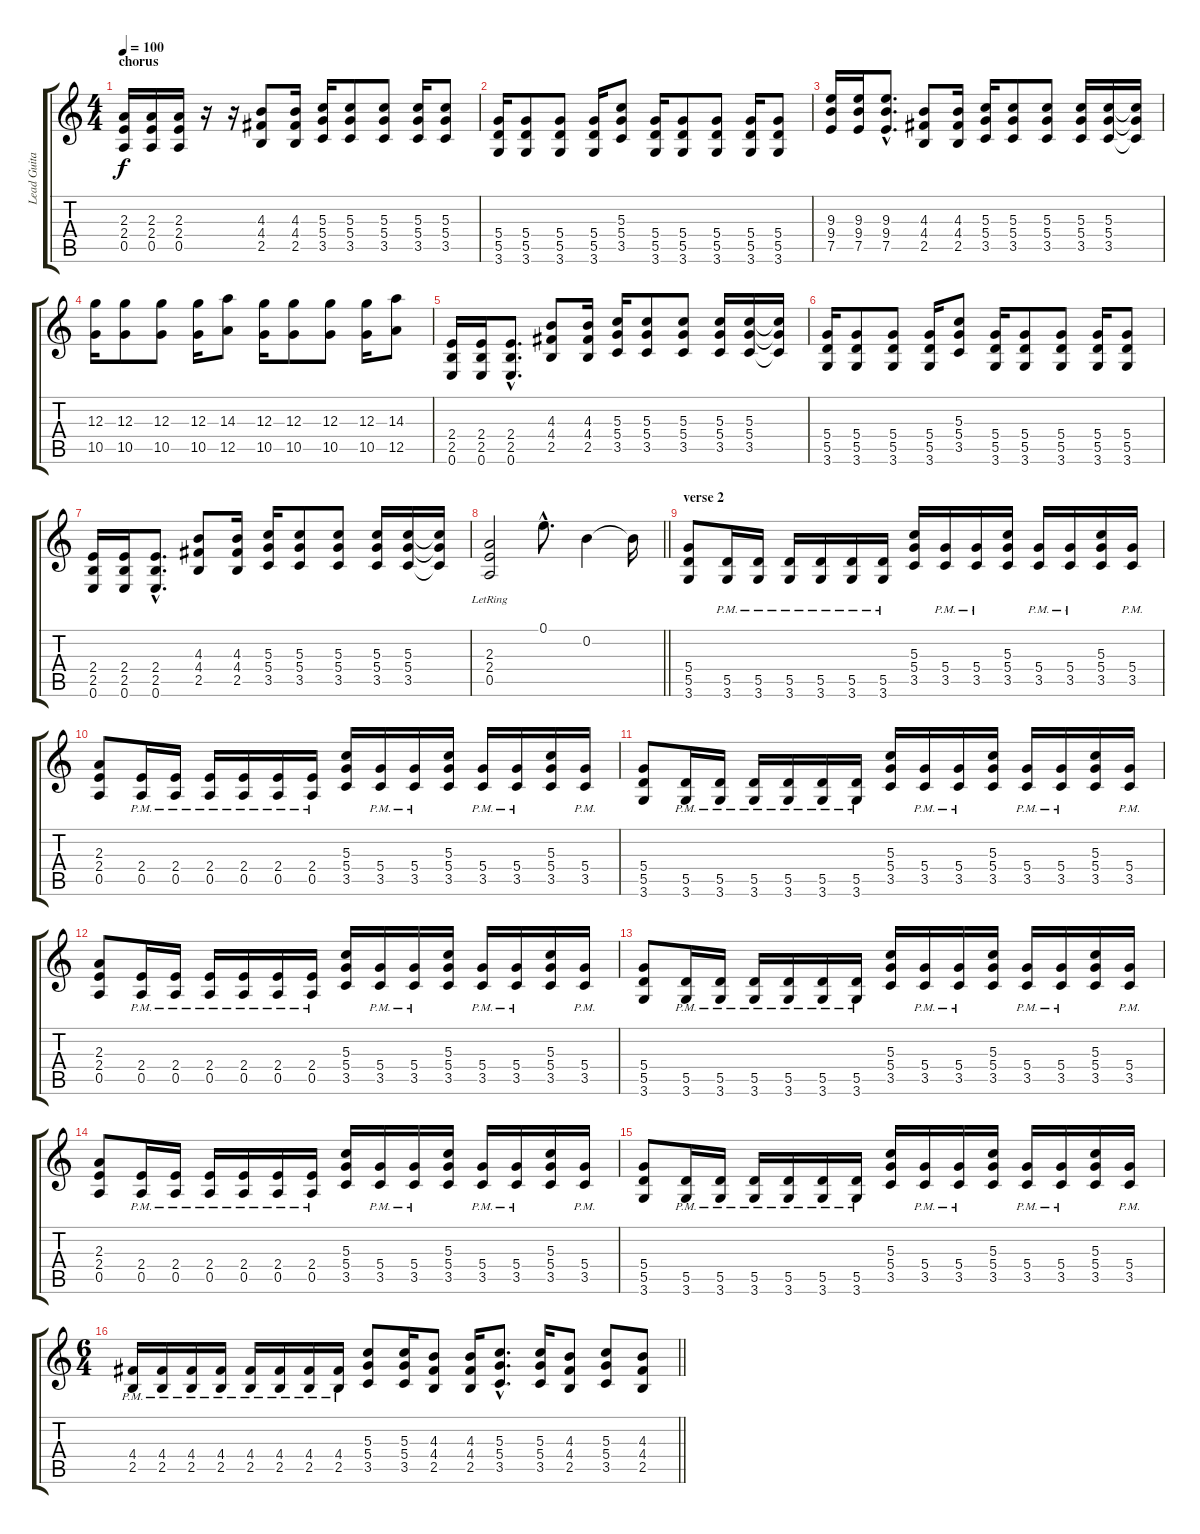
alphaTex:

\track ("Lead Guitar" "Lead Guita") {instrument overdrivenguitar}
\staff {score tabs}
\tuning (E4 B3 G3 D3 A2 E2) {hide}
\ts (4 4)
\section ("" "chorus")
\tempo 100
\clef g2
\ks c
(2.3 2.4 0.5).16{dy f} (2.3 2.4 0.5).16 (2.3 2.4 0.5).16 r.16 r.16 (4.3 4.4 2.5).8 (4.3 4.4 2.5).16 (5.3 5.4 3.5).16 (5.3 5.4 3.5).8 (5.3 5.4 3.5).8 (5.3 5.4 3.5).16 (5.3 5.4 3.5).8 |
(5.4 5.5 3.6).16 (5.4 5.5 3.6).8 (5.4 5.5 3.6).8 (5.4 5.5 3.6).16 (5.3 5.4 3.5).8 (5.4 5.5 3.6).16 (5.4 5.5 3.6).8 (5.4 5.5 3.6).8 (5.4 5.5 3.6).16 (5.4 5.5 3.6).8 |
(9.3 9.4 7.5).16 (9.3 9.4 7.5).16 (9.3{hac} 9.4{hac} 7.5{hac}).8{d} (4.3 4.4 2.5).8 (4.3 4.4 2.5).16 (5.3 5.4 3.5).16 (5.3 5.4 3.5).8 (5.3 5.4 3.5).8 (5.3 5.4 3.5).16 (5.3 5.4 3.5).16 (5.3{t} 5.4{t} 3.5{t}).16 |
(12.3 10.5).16 (12.3 10.5).8 (12.3 10.5).8 (12.3 10.5).16 (14.3 12.5).8 (12.3 10.5).16 (12.3 10.5).8 (12.3 10.5).8 (12.3 10.5).16 (14.3 12.5).8 |
(2.4 2.5 0.6).16 (2.4 2.5 0.6).16 (2.4{hac} 2.5{hac} 0.6{hac}).8{d} (4.3 4.4 2.5).8 (4.3 4.4 2.5).16 (5.3 5.4 3.5).16 (5.3 5.4 3.5).8 (5.3 5.4 3.5).8 (5.3 5.4 3.5).16 (5.3 5.4 3.5).16 (5.3{t} 5.4{t} 3.5{t}).16 |
(5.4 5.5 3.6).16 (5.4 5.5 3.6).8 (5.4 5.5 3.6).8 (5.4 5.5 3.6).16 (5.3 5.4 3.5).8 (5.4 5.5 3.6).16 (5.4 5.5 3.6).8 (5.4 5.5 3.6).8 (5.4 5.5 3.6).16 (5.4 5.5 3.6).8 |
(2.4 2.5 0.6).16 (2.4 2.5 0.6).16 (2.4{hac} 2.5{hac} 0.6{hac}).8{d} (4.3 4.4 2.5).8 (4.3 4.4 2.5).16 (5.3 5.4 3.5).16 (5.3 5.4 3.5).8 (5.3 5.4 3.5).8 (5.3 5.4 3.5).16 (5.3 5.4 3.5).16 (5.3{t} 5.4{t} 3.5{t}).16 |
\barLineRight lightlight
(2.3{lr} 2.4{lr} 0.5{lr}).2 0.1{hac}.8{d} 0.2.4 0.2{t}.16 |
\section ("" "verse 2")
(5.4 5.5 3.6).8 (5.5{pm} 3.6{pm}).16 (5.5{pm} 3.6{pm}).16 (5.5{pm} 3.6{pm}).16 (5.5{pm} 3.6{pm}).16 (5.5{pm} 3.6{pm}).16 (5.5{pm} 3.6{pm}).16 (5.3 5.4 3.5).16 (5.4{pm} 3.5{pm}).16 (5.4{pm} 3.5{pm}).16 (5.3 5.4 3.5).16 (5.4{pm} 3.5{pm}).16 (5.4{pm} 3.5{pm}).16 (5.3 5.4 3.5).16 (5.4{pm} 3.5{pm}).16 |
(2.3 2.4 0.5).8 (2.4{pm} 0.5{pm}).16 (2.4{pm} 0.5{pm}).16 (2.4{pm} 0.5{pm}).16 (2.4{pm} 0.5{pm}).16 (2.4{pm} 0.5{pm}).16 (2.4{pm} 0.5{pm}).16 (5.3 5.4 3.5).16 (5.4{pm} 3.5{pm}).16 (5.4{pm} 3.5{pm}).16 (5.3 5.4 3.5).16 (5.4{pm} 3.5{pm}).16 (5.4{pm} 3.5{pm}).16 (5.3 5.4 3.5).16 (5.4{pm} 3.5{pm}).16 |
(5.4 5.5 3.6).8 (5.5{pm} 3.6{pm}).16 (5.5{pm} 3.6{pm}).16 (5.5{pm} 3.6{pm}).16 (5.5{pm} 3.6{pm}).16 (5.5{pm} 3.6{pm}).16 (5.5{pm} 3.6{pm}).16 (5.3 5.4 3.5).16 (5.4{pm} 3.5{pm}).16 (5.4{pm} 3.5{pm}).16 (5.3 5.4 3.5).16 (5.4{pm} 3.5{pm}).16 (5.4{pm} 3.5{pm}).16 (5.3 5.4 3.5).16 (5.4{pm} 3.5{pm}).16 |
(2.3 2.4 0.5).8 (2.4{pm} 0.5{pm}).16 (2.4{pm} 0.5{pm}).16 (2.4{pm} 0.5{pm}).16 (2.4{pm} 0.5{pm}).16 (2.4{pm} 0.5{pm}).16 (2.4{pm} 0.5{pm}).16 (5.3 5.4 3.5).16 (5.4{pm} 3.5{pm}).16 (5.4{pm} 3.5{pm}).16 (5.3 5.4 3.5).16 (5.4{pm} 3.5{pm}).16 (5.4{pm} 3.5{pm}).16 (5.3 5.4 3.5).16 (5.4{pm} 3.5{pm}).16 |
(5.4 5.5 3.6).8 (5.5{pm} 3.6{pm}).16 (5.5{pm} 3.6{pm}).16 (5.5{pm} 3.6{pm}).16 (5.5{pm} 3.6{pm}).16 (5.5{pm} 3.6{pm}).16 (5.5{pm} 3.6{pm}).16 (5.3 5.4 3.5).16 (5.4{pm} 3.5{pm}).16 (5.4{pm} 3.5{pm}).16 (5.3 5.4 3.5).16 (5.4{pm} 3.5{pm}).16 (5.4{pm} 3.5{pm}).16 (5.3 5.4 3.5).16 (5.4{pm} 3.5{pm}).16 |
(2.3 2.4 0.5).8 (2.4{pm} 0.5{pm}).16 (2.4{pm} 0.5{pm}).16 (2.4{pm} 0.5{pm}).16 (2.4{pm} 0.5{pm}).16 (2.4{pm} 0.5{pm}).16 (2.4{pm} 0.5{pm}).16 (5.3 5.4 3.5).16 (5.4{pm} 3.5{pm}).16 (5.4{pm} 3.5{pm}).16 (5.3 5.4 3.5).16 (5.4{pm} 3.5{pm}).16 (5.4{pm} 3.5{pm}).16 (5.3 5.4 3.5).16 (5.4{pm} 3.5{pm}).16 |
(5.4 5.5 3.6).8 (5.5{pm} 3.6{pm}).16 (5.5{pm} 3.6{pm}).16 (5.5{pm} 3.6{pm}).16 (5.5{pm} 3.6{pm}).16 (5.5{pm} 3.6{pm}).16 (5.5{pm} 3.6{pm}).16 (5.3 5.4 3.5).16 (5.4{pm} 3.5{pm}).16 (5.4{pm} 3.5{pm}).16 (5.3 5.4 3.5).16 (5.4{pm} 3.5{pm}).16 (5.4{pm} 3.5{pm}).16 (5.3 5.4 3.5).16 (5.4{pm} 3.5{pm}).16 |
\ts (6 4)
\barLineRight lightlight
(4.4{pm} 2.5{pm}).16 (4.4{pm} 2.5{pm}).16 (4.4{pm} 2.5{pm}).16 (4.4{pm} 2.5{pm}).16 (4.4{pm} 2.5{pm}).16 (4.4{pm} 2.5{pm}).16 (4.4{pm} 2.5{pm}).16 (4.4{pm} 2.5{pm}).16 (5.3 5.4 3.5).8 (5.3 5.4 3.5).16 (4.3 4.4 2.5).8 (4.3 4.4 2.5).16 (5.3{hac} 5.4{hac} 3.5{hac}).8{d} (5.3 5.4 3.5).16 (4.3 4.4 2.5).8 (5.3 5.4 3.5).8 (4.3 4.4 2.5).8
